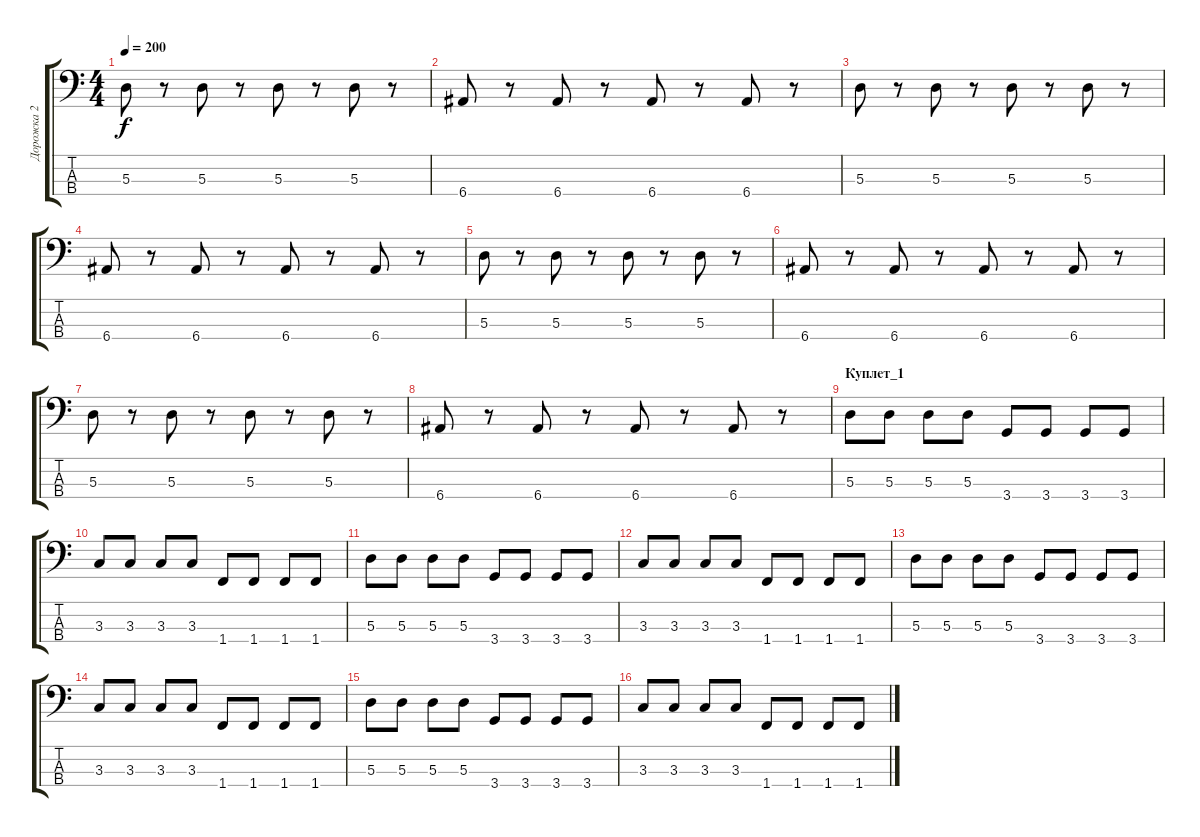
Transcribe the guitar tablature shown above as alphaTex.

\track ("Дорожка 2" "Дорожка 2") {instrument electricbasspick}
\staff {score tabs}
\tuning (G2 D2 A1 E1) {hide}
\ts (4 4)
\tempo 200
\clef f4
\ks c
5.3.8{dy f instrument electricbasspick} r.8 5.3.8 r.8 5.3.8 r.8 5.3.8 r.8 |
6.4.8 r.8 6.4.8 r.8 6.4.8 r.8 6.4.8 r.8 |
5.3.8 r.8 5.3.8 r.8 5.3.8 r.8 5.3.8 r.8 |
6.4.8 r.8 6.4.8 r.8 6.4.8 r.8 6.4.8 r.8 |
5.3.8 r.8 5.3.8 r.8 5.3.8 r.8 5.3.8 r.8 |
6.4.8 r.8 6.4.8 r.8 6.4.8 r.8 6.4.8 r.8 |
5.3.8 r.8 5.3.8 r.8 5.3.8 r.8 5.3.8 r.8 |
6.4.8 r.8 6.4.8 r.8 6.4.8 r.8 6.4.8 r.8 |
\section ("" "Куплет_1")
5.3.8 5.3.8 5.3.8 5.3.8 3.4.8 3.4.8 3.4.8 3.4.8 |
3.3.8 3.3.8 3.3.8 3.3.8 1.4.8 1.4.8 1.4.8 1.4.8 |
5.3.8 5.3.8 5.3.8 5.3.8 3.4.8 3.4.8 3.4.8 3.4.8 |
3.3.8 3.3.8 3.3.8 3.3.8 1.4.8 1.4.8 1.4.8 1.4.8 |
5.3.8 5.3.8 5.3.8 5.3.8 3.4.8 3.4.8 3.4.8 3.4.8 |
3.3.8 3.3.8 3.3.8 3.3.8 1.4.8 1.4.8 1.4.8 1.4.8 |
5.3.8 5.3.8 5.3.8 5.3.8 3.4.8 3.4.8 3.4.8 3.4.8 |
3.3.8 3.3.8 3.3.8 3.3.8 1.4.8 1.4.8 1.4.8 1.4.8
